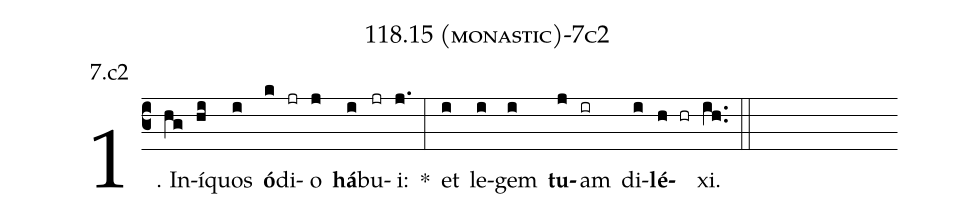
name: 118.15 (monastic)-7c2;
annotation: 7.c2;
%%
(c3)1. In(hg)í(hi)quos(i) <b>ó</b>(k)di(jr)o(j) <b>há</b>(i)bu(jr)i:(j.) *(:) et(i) le(i)gem(i) <b>tu</b>(j)am(ir) di(i)<b>lé</b>(h hr)xi.(ih..) (::)
